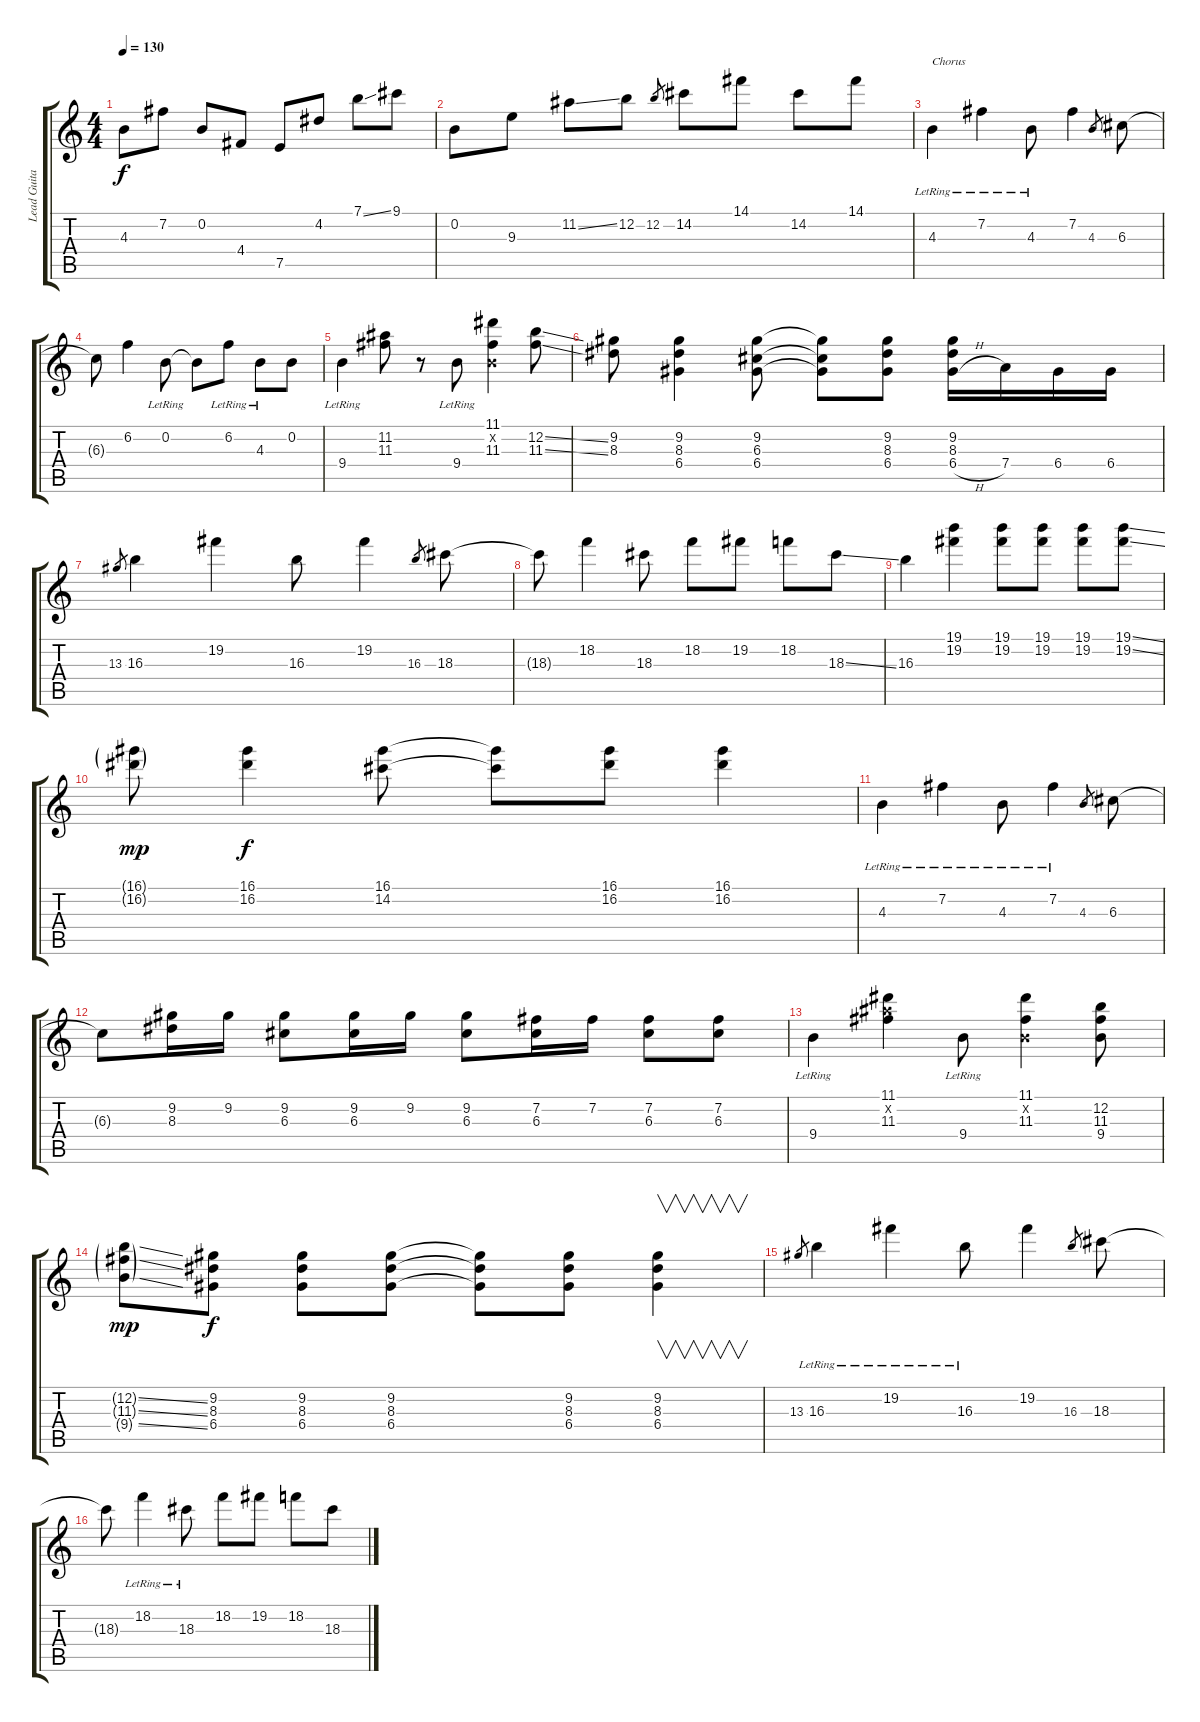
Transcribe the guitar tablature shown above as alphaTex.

\track ("Lead Guitar" "Lead Guita") {instrument overdrivenguitar}
\staff {score tabs}
\tuning (E4 B3 G3 D3 A2 E2) {hide}
\ts (4 4)
\tempo 130
\clef g2
\ks c
4.3.8{dy f} 7.2.8 0.2.8 4.4.8 7.5.8 4.2.8 7.1{ss}.8 9.1.8 |
0.2.8 9.3.8 11.2{ss}.8 12.2.8 12.2.8{gr} 14.2.8 14.1.8 14.2.8 14.1.8 |
4.3{lr}.4{txt "Chorus"} 7.2{lr}.4 4.3{lr}.8 7.2.4 4.3.8{gr} 6.3.8 |
6.3{t}.8 6.2.4 0.2{lr}.8 0.2{t}.8 6.2{lr}.8 4.3{lr}.8 0.2.8 |
9.4{lr}.4 (11.2 11.3).8 r.8 9.4{lr}.8 (11.1 0.2{x} 11.3).4 (12.2{ss} 11.3{ss}).8 |
(9.2 8.3).8 (9.2 8.3 6.4).4 (9.2 6.3 6.4).8 (9.2{t} 6.3{t} 6.4{t}).8 (9.2 8.3 6.4).8 (9.2 8.3 6.4{h}).16 7.4.16 6.4.16 6.4.16 |
13.3.8{gr} 16.3.4 19.2.4 16.3.8 19.2.4 16.3.8{gr} 18.3.8 |
18.3{t}.8 18.2.4 18.3.8 18.2.8 19.2.8 18.2.8 18.3{ss}.8 |
16.3.4 (19.1 19.2).4 (19.1 19.2).8 (19.1 19.2).8 (19.1 19.2).8 (19.1{ss} 19.2{ss}).8 |
(16.1{g} 16.2{g}).8{dy mp} (16.1 16.2).4{dy f} (16.1 14.2).8 (16.1{t} 14.2{t}).8 (16.1 16.2).8 (16.1 16.2).4 |
4.3{lr}.4 7.2{lr}.4 4.3{lr}.8 7.2{lr}.4 4.3.8{gr} 6.3.8 |
6.3{t}.8 (9.2 8.3).16 9.2.16 (9.2 6.3).8 (9.2 6.3).16 9.2.16 (9.2 6.3).8 (7.2 6.3).16 7.2.16 (7.2 6.3).8 (7.2 6.3).8 |
9.4{lr}.4 (11.1 11.2{x} 11.3).4 9.4{lr}.8 (11.1 0.2{x} 11.3).4 (12.2 11.3 9.4).8 |
(12.2{ss g} 11.3{ss g} 9.4{ss g}).8{dy mp} (9.2 8.3 6.4).8{dy f} (9.2 8.3 6.4).8 (9.2 8.3 6.4).8 (9.2{t} 8.3{t} 6.4{t}).8 (9.2 8.3 6.4).8 (9.2 8.3 6.4).4{v} |
13.3.8{gr} 16.3{lr}.4 19.2{lr}.4 16.3{lr}.8 19.2.4 16.3.8{gr} 18.3.8 |
18.3{t}.8 18.2{lr}.4 18.3{lr}.8 18.2.8 19.2.8 18.2.8 18.3{ss}.8
